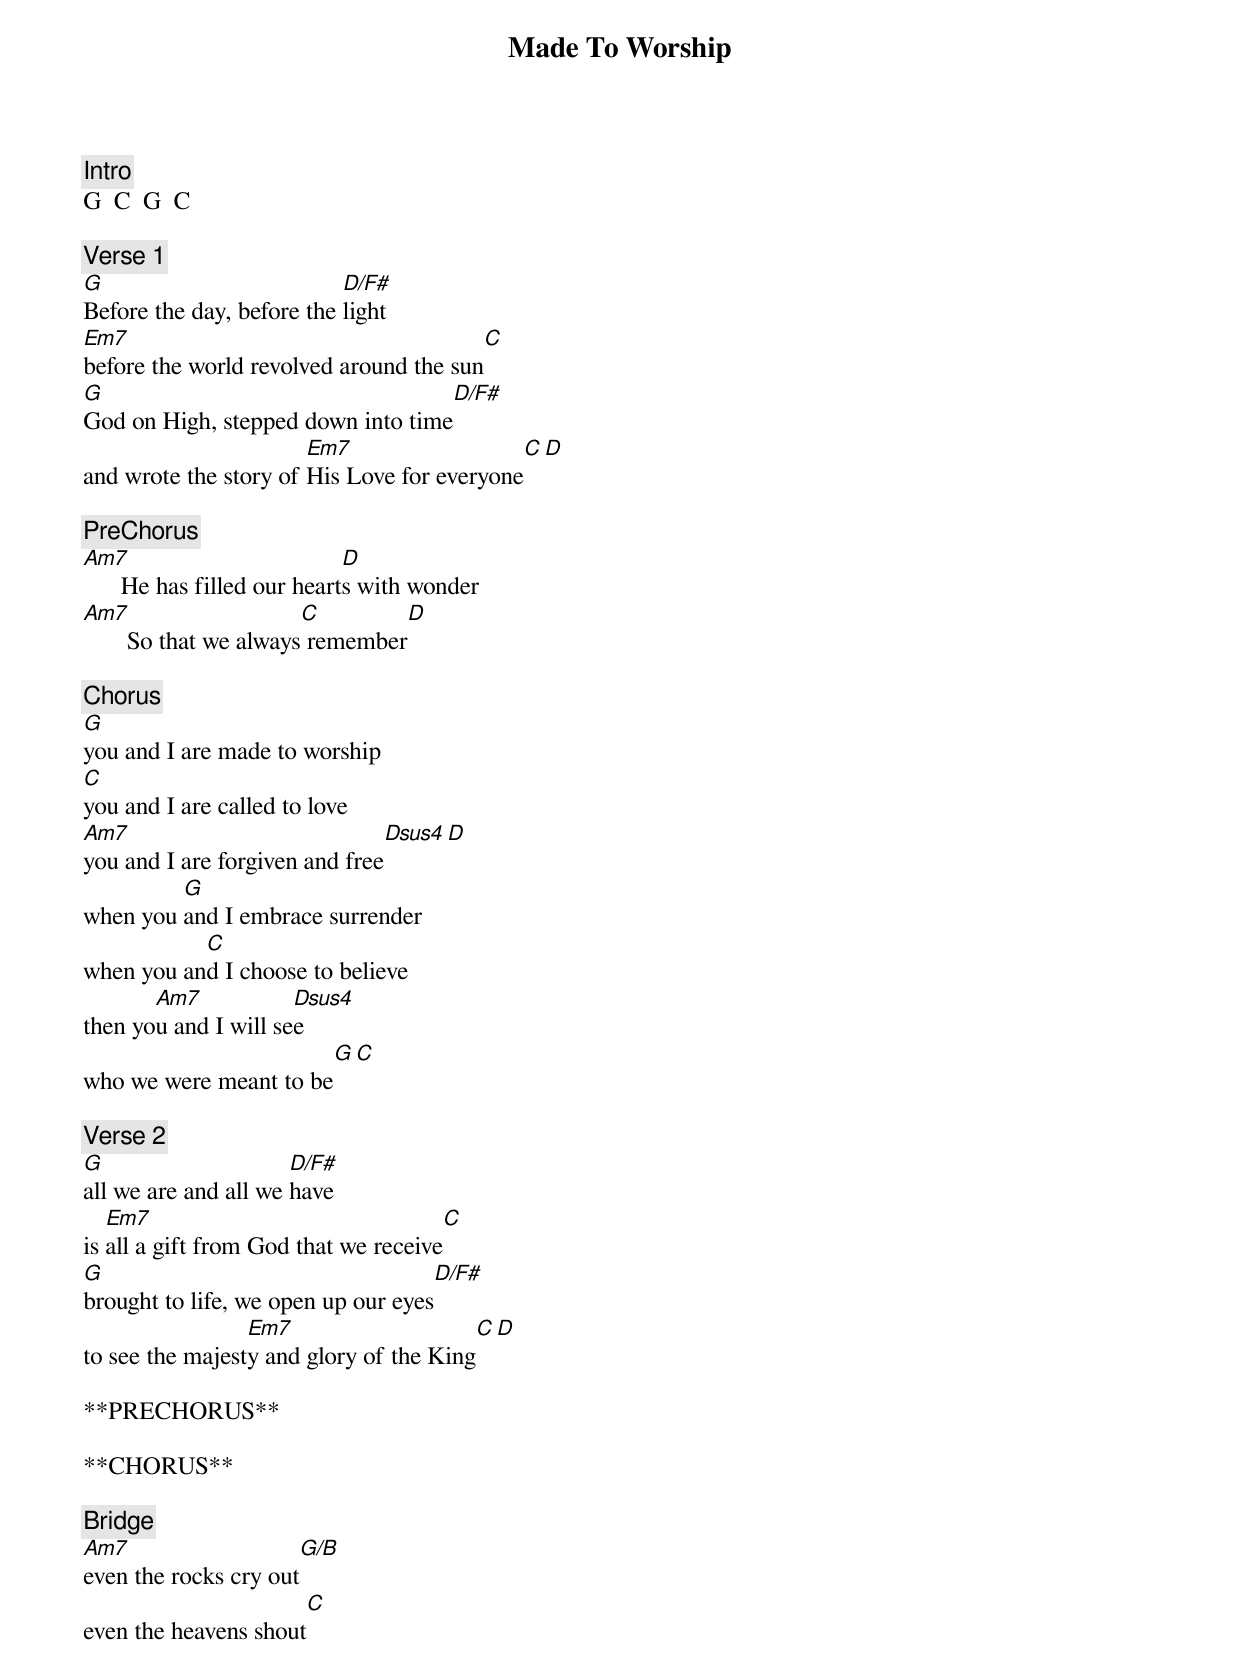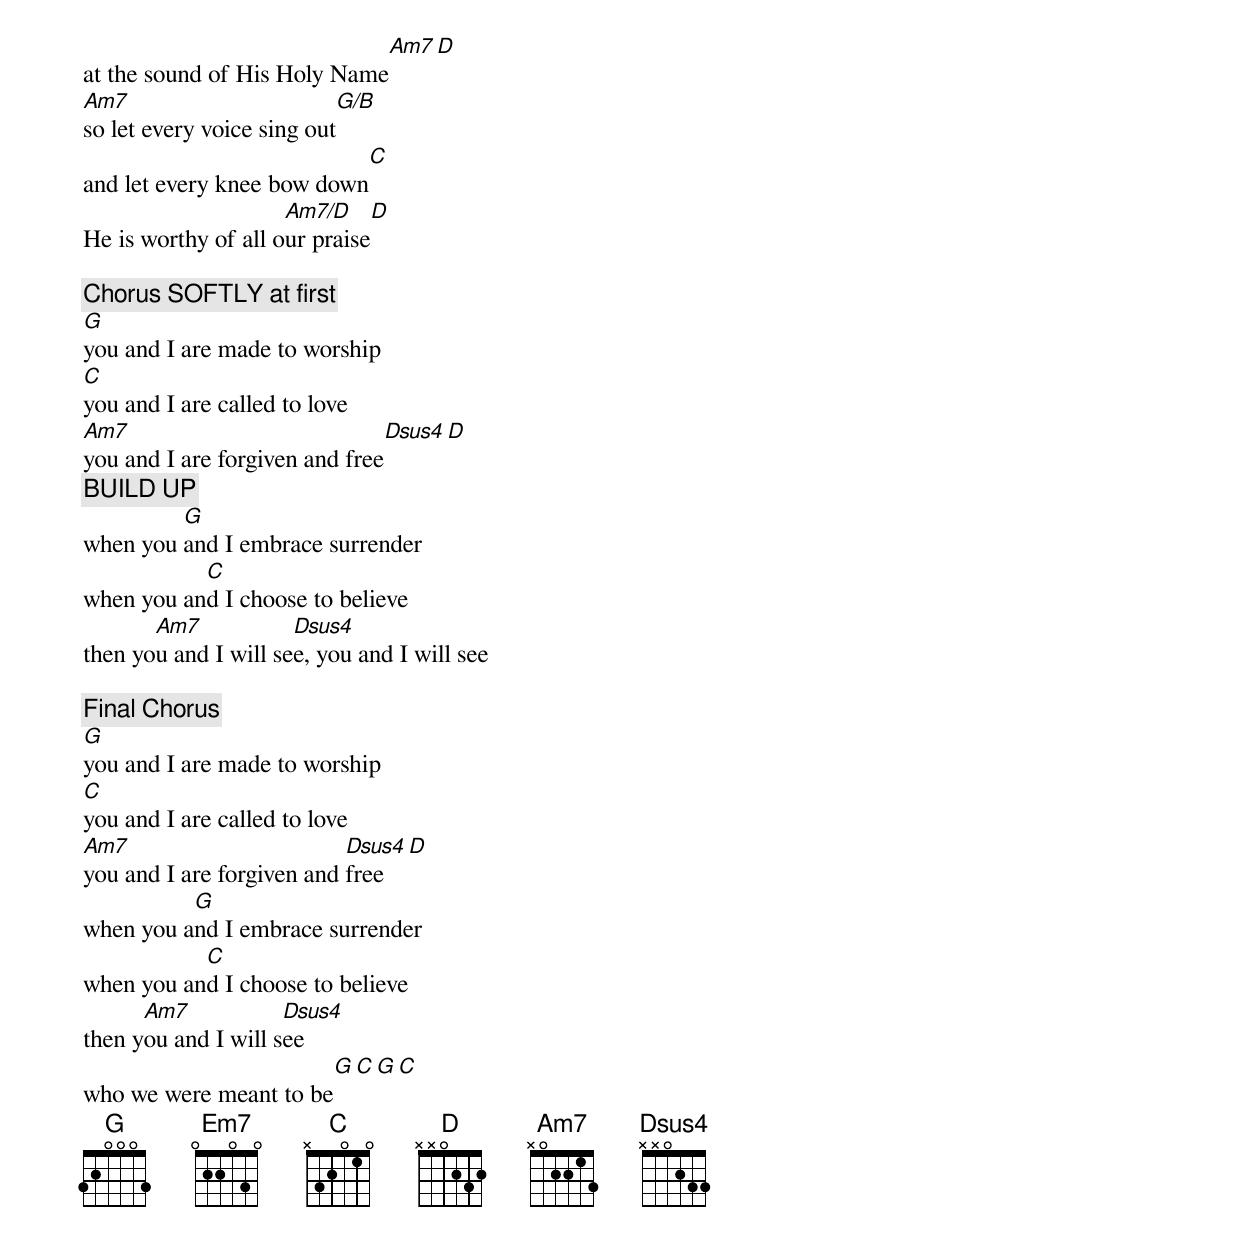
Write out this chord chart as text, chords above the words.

Made To Worship

[Intro]
G  C  G  C

[Verse 1]
G                          D/F#
Before the day, before the light
Em7                                                       C
before the world revolved around the sun
G                                            D/F#
God on High, stepped down into time
                       Em7                                      C    D
and wrote the story of His Love for everyone

[PreChorus]
Am7                          D
      He has filled our hearts with wonder
Am7                     C           D
       So that we always remember

[Chorus]
G
you and I are made to worship
C
you and I are called to love
Am7                                  Dsus4  D
you and I are forgiven and free
         G
when you and I embrace surrender
           C
when you and I choose to believe
       Am7            Dsus4
then you and I will see
                                        G  C
who we were meant to be

[Verse 2]
G                     D/F#
all we are and all we have
   Em7                                         C
is all a gift from God that we receive
G                                   D/F#
brought to life, we open up our eyes
                 Em7                                   C   D
to see the majesty and glory of the King

**PRECHORUS**

**CHORUS**

[Bridge]
Am7                      G/B
even the rocks cry out
                              C
even the heavens shout
                              Am7    D
at the sound of His Holy Name
Am7                            G/B
so let every voice sing out
                                        C
and let every knee bow down
                     Am7/D     D
He is worthy of all our praise

[Chorus] [SOFTLY at first]
G
you and I are made to worship
C
you and I are called to love
Am7                                  Dsus4  D
you and I are forgiven and free
[BUILD UP]
         G
when you and I embrace surrender
           C
when you and I choose to believe
       Am7            Dsus4
then you and I will see, you and I will see

[Final Chorus]
G
you and I are made to worship
C
you and I are called to love
Am7                        Dsus4  D
you and I are forgiven and free
          G
when you and I embrace surrender
           C
when you and I choose to believe
      Am7            Dsus4
then you and I will see
                                     G  C  G  C
who we were meant to be
